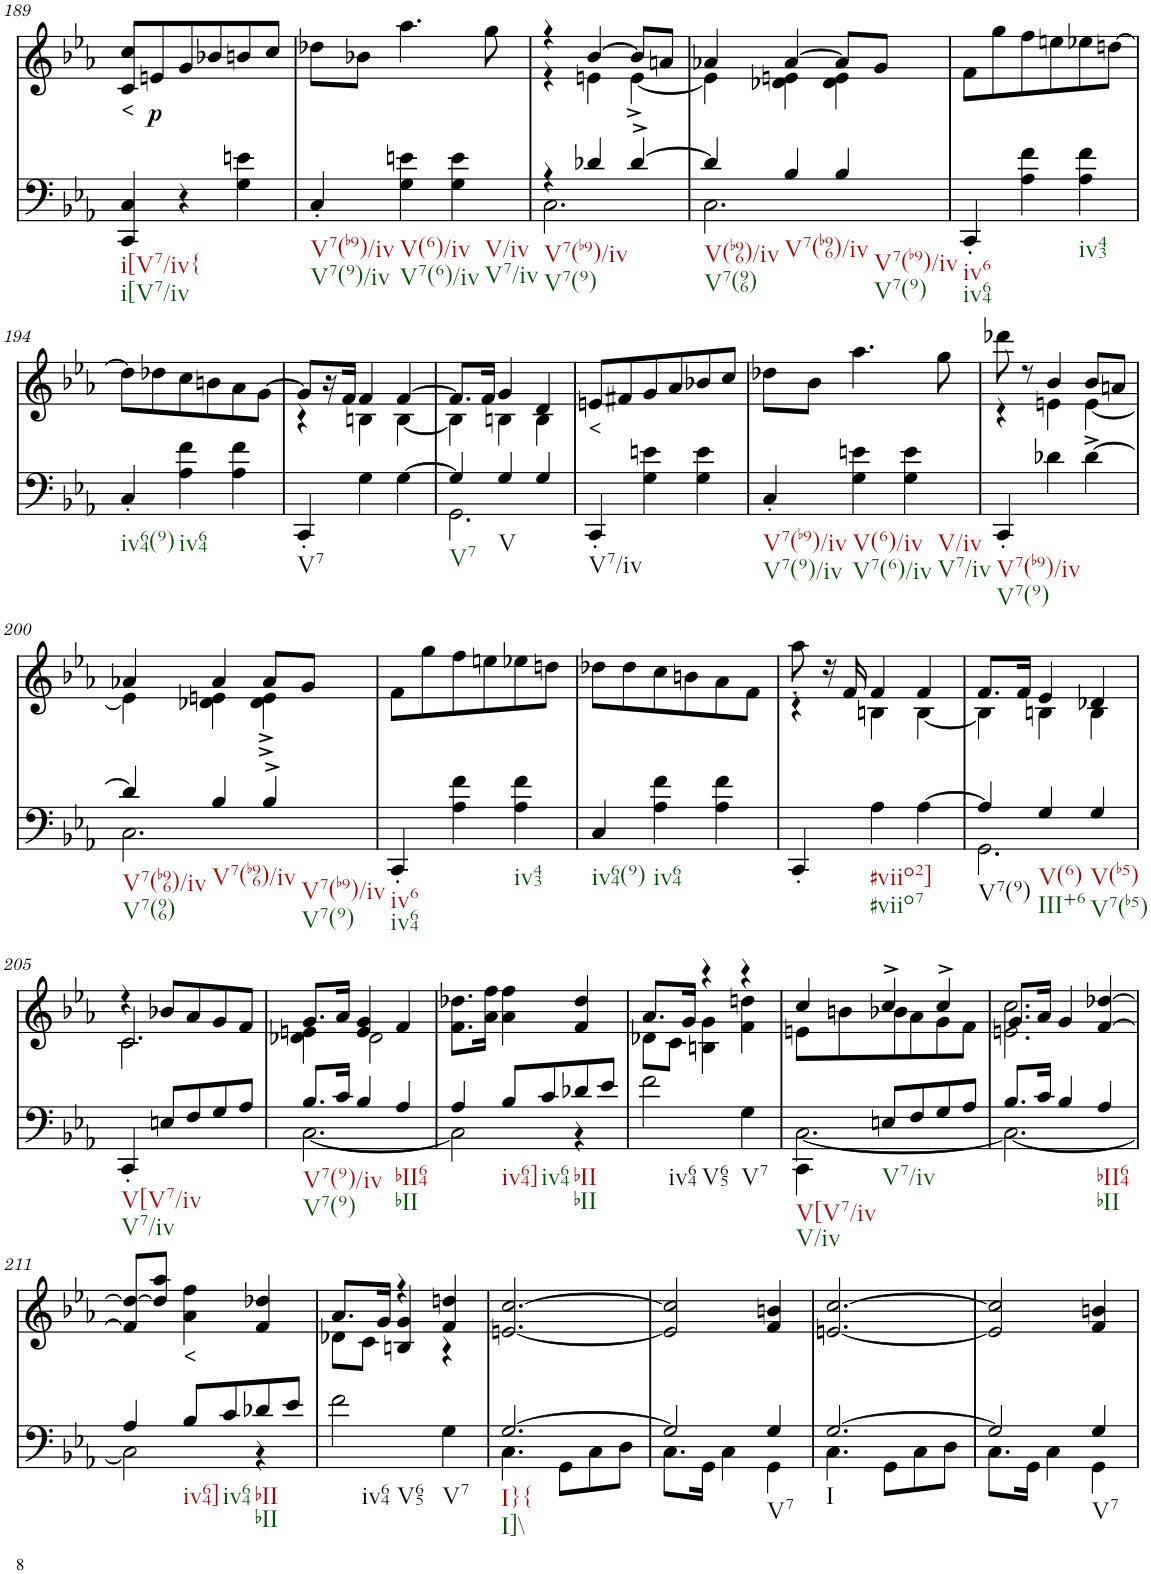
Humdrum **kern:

**kern	**kern	**text	**dynam
*part2	*part1	*part1	*part1
*staff2	*staff1	*staff1	*staff1
*I"Piano	*I"Piano	*	*
*I'Pno	*I'Pno	*	*
!!LO:PB:g=z
*clefF4	*clefG2	*	*
*k[b-e-a-]	*k[b-e-a-]	*	*
*M3/4	*M3/4	*	*
=189	=189	=189	=189
!LO:TX:b:t=i[V7/iv{	!	!	!
!LO:TX:b:t=i[V7/iv	!	!	!
!	!	!LO:LY:b	!
4CC/ 4C/	8c/ 8cc/L	<	.
!	!	!	!LO:DY:b
.	8en/	.	p
4r	8g/	.	.
.	8b-X/	.	.
4G\ 4en\	8bn/	.	.
.	8cc/J	.	.
=190	=190	=190	=190
!LO:TX:b:t=V7(b9)/iv	!	!	!
!LO:TX:b:t=V7(9)/iv	!	!	!
4C'/	8dd-X\L	.	.
.	8b-X\J	.	.
!LO:TX:b:t=V(6)/iv	!	!	!
!LO:TX:b:t=V7(6)/iv	!	!	!
4G\ 4en\	4.aa-\	.	.
!LO:TX:b:t=V/iv	!	!	!
!LO:TX:b:t=V7/iv	!	!	!
4G\ 4e\	.	.	.
.	8gg\	.	.
=191	=191	=191	=191
*^	*^	*	*
!LO:TX:b:t=V7(b9)/iv	!	!	!	!	!
!LO:TX:b:t=V7(9)	!	!	!	!	!
4r	2.C\	4r	4r	.	.
4d-X/	.	[4b-/	4en\	.	.
[4d-^/	.	8b-/L]	[4e^\	.	.
.	.	8an/J	.	.	.
=192	=192	=192	=192	=192	=192
!LO:TX:b:t=V(b96)/iv	!	!	!	!	!
!LO:TX:b:t=V7(96)	!	!	!	!	!
4d-/]	2.C\	4a-X/	4e\]	.	.
!LO:TX:b:t=V7(b96)/iv	!	!	!	!	!
4B-/	.	[4a-/	4d-X\ 4en\	.	.
!LO:TX:b:t=V7(b9)/iv	!	!	!	!	!
!LO:TX:b:t=V7(9)	!	!	!	!	!
4B-/	.	8a-/L]	4d-\ 4e\	.	.
.	.	8g/J	.	.	.
*v	*v	*	*	*	*
*	*v	*v	*	*
=193	=193	=193	=193
!LO:TX:b:t=iv6	!	!	!
!LO:TX:b:t=iv64	!	!	!
4CC'/	8f\L	.	.
.	8gg\	.	.
4A-\ 4f\	8ff\	.	.
.	8een\	.	.
!LO:TX:b:t=iv43	!	!	!
4A-\ 4f\	8ee-X\	.	.
.	[8ddn\J	.	.
!!LO:LB:g=z
=194	=194	=194	=194
!LO:TX:b:t=iv64(9)	!	!	!
4C'/	8dd\L]	.	.
.	8dd-X\	.	.
!LO:TX:b:t=iv64	!	!	!
4A-\ 4f\	8cc\	.	.
.	8bn\	.	.
4A-\ 4f\	8a-\	.	.
.	[8g\J	.	.
=195	=195	=195	=195
*	*^	*	*
!LO:TX:b:t=V7	!	!	!	!
4CC'/	8g/L]	4r	.	.
.	16r	.	.	.
.	16f/JJ	.	.	.
4G\	4f/	4Bn\	.	.
[4G\	[4f/	[4B\	.	.
=196	=196	=196	=196	=196
*^	*	*	*	*
!LO:TX:b:t=V7	!	!	!	!	!
4G/]	2.GG\	8.f/L]	4B\]	.	.
.	.	16f/Jk	.	.	.
!LO:TX:b:t=V	!	!	!	!	!
4G/	.	4g/	4Bn\	.	.
4G/	.	4d/	4B\	.	.
*v	*v	*	*	*	*
=197	=197	=197	=197	=197
!LO:TX:b:t=V7/iv	!	!	!	!
!	!	!	!LO:LY:b	!
*	*v	*v	*	*
4CC'/	8en/L	<	.
.	8f#X/	.	.
4G\ 4en\	8g/	.	.
.	8a-/	.	.
4G\ 4e\	8b-X/	.	.
.	8cc/J	.	.
=198	=198	=198	=198
!LO:TX:b:t=V7(b9)/iv	!	!	!
!LO:TX:b:t=V7(9)/iv	!	!	!
4C'/	8dd-X\L	.	.
.	8b-\J	.	.
!LO:TX:b:t=V(6)/iv	!	!	!
!LO:TX:b:t=V7(6)/iv	!	!	!
4G\ 4en\	4.aa-\	.	.
!LO:TX:b:t=V/iv	!	!	!
!LO:TX:b:t=V7/iv	!	!	!
4G\ 4e\	.	.	.
.	8gg\	.	.
=199	=199	=199	=199
*	*^	*	*
!LO:TX:b:t=V7(b9)/iv	!	!	!	!
!LO:TX:b:t=V7(9)	!	!	!	!
4CC'/	8ddd-X\	4r	.	.
.	8r	.	.	.
4d-X\	4en\	4b-/	.	.
[4d-^\	[4e\	8b-/L	.	.
.	.	8an/J	.	.
!!LO:LB:g=z	!!
=200	=200	=200	=200	=200
*^	*	*	*	*
!LO:TX:b:t=V7(b96)/iv	!	!	!	!	!
!LO:TX:b:t=V7(96)	!	!	!	!	!
4d-/]	2.C\	4a-X/	4e\]	.	.
!LO:TX:b:t=V7(b96)/iv	!	!	!	!	!
4B-/	.	4a-/	4d-X\ 4en\	.	.
!LO:TX:b:t=V7(b9)/iv	!	!	!	!	!
!LO:TX:b:t=V7(9)	!	!	!	!	!
4B-^/	.	8a-/L	4d-\^ 4e\^	.	.
.	.	8g/J	.	.	.
*v	*v	*	*	*	*
*	*v	*v	*	*
=201	=201	=201	=201
!LO:TX:b:t=iv6	!	!	!
!LO:TX:b:t=iv64	!	!	!
4CC'/	8f\L	.	.
.	8gg\	.	.
4A-\ 4f\	8ff\	.	.
.	8een\	.	.
!LO:TX:b:t=iv43	!	!	!
4A-\ 4f\	8ee-X\	.	.
.	8ddn\J	.	.
=202	=202	=202	=202
!LO:TX:b:t=iv64(9)	!	!	!
4C/	8dd-X\L	.	.
.	8dd-\	.	.
!LO:TX:b:t=iv64	!	!	!
4A-\ 4f\	8cc\	.	.
.	8bn\	.	.
4A-\ 4f\	8a-\	.	.
.	8f\J	.	.
=203	=203	=203	=203
*	*^	*	*
4CC'/	8aa-'\	4r	.	.
.	16r	.	.	.
.	16f/	.	.	.
!LO:TX:b:t=#viio2]	!	!	!	!
!LO:TX:b:t=#viio7	!	!	!	!
4A-\	4f/	4Bn\	.	.
[4A-\	4f/	[4B\	.	.
=204	=204	=204	=204	=204
*^	*	*	*	*
!LO:TX:b:t=V7(9)	!	!	!	!	!
4A-/]	2.GG\	8.f/L	4B\]	.	.
.	.	16f/Jk	.	.	.
!LO:TX:b:t=V(6)	!	!	!	!	!
!LO:TX:b:t=III+6	!	!	!	!	!
4G/	.	4e-/	4Bn\	.	.
!LO:TX:b:t=V(b5)	!	!	!	!	!
!LO:TX:b:t=V7(b5)	!	!	!	!	!
4G/	.	4d-X/	4B\	.	.
*v	*v	*	*	*	*
!!LO:LB:g=z
=205	=205	=205	=205	=205
*	*	*^	*	*
!LO:TX:b:t=V[V7/iv	!	!	!	!	!
!LO:TX:b:t=V7/iv	!	!	!	!	!
4CC'/	4r	2.c\	2.c/	.	.
8En/L	8b-X/L	.	.	.	.
8F/	8a-/	.	.	.	.
8G/	8g/	.	.	.	.
8A-/J	8f/J	.	.	.	.
*	*	*v	*v	*	*
=206	=206	=206	=206	=206
*^	*	*	*	*
!LO:TX:b:t=V7(9)/iv	!	!	!	!	!
!LO:TX:b:t=V7(9)	!	!	!	!	!
8.B-/L	[2.C\	8.g/L	4d-X\ 4en\	.	.
16c/Jk	.	16a-/Jk	.	.	.
4B-/	.	4e/ 4g/	2d-\	.	.
!LO:TX:b:t=bII64	!	!	!	!	!
!LO:TX:b:t=bII	!	!	!	!	!
4A-/	.	4f/	.	.	.
*	*	*v	*v	*	*
=207	=207	=207	=207	=207
4A-/	2C\]	8.f\ 8.dd-X\L	.	.
.	.	16a-\ 16ff\Jk	.	.
!LO:TX:b:t=iv64]	!	!	!	!
8B-/L	.	4a-\ 4ff\	.	.
!LO:TX:b:t=iv64	!	!	!	!
8c/	.	.	.	.
!LO:TX:b:t=bII	!	!	!	!
!LO:TX:b:t=bII	!	!	!	!
8d-X/	4r	4f/ 4dd-/	.	.
8e-/J	.	.	.	.
*v	*v	*	*	*
=208	=208	=208	=208
*	*^	*	*
!LO:TX:b:t=iv64	!	!	!	!
!LO:TX:b:t=V65	!	!	!	!
2f\	8.a-/L	8d-X\L	.	.
.	.	8c\J	.	.
.	16g/Jk	.	.	.
.	4r	4Bn\ 4g\	.	.
!LO:TX:b:t=V7	!	!	!	!
4G\	4r	4f\ 4ddn\	.	.
=209	=209	=209	=209	=209
*^	*	*	*	*
!LO:TX:b:t=V[V7/iv	!	!	!	!	!
!LO:TX:b:t=V/iv	!	!	!	!	!
4CC\	[2.C\	4cc/	8en\L	.	.
.	.	.	8bn\	.	.
!LO:TX:b:t=V7/iv	!	!	!	!	!
8En/L	.	4cc^/	8b-X\	.	.
8F/	.	.	8a-\	.	.
8G/	.	4cc^/	8g\	.	.
8A-/J	.	.	8f\J	.	.
=210	=210	=210	=210	=210	=210
8.B-/L	2.C\_	8.g/L	2.en\ 2.cc\	.	.
16c/Jk	.	16a-/Jk	.	.	.
4B-/	.	4g/	.	.	.
!LO:TX:b:t=bII64	!	!	!	!	!
!LO:TX:b:t=bII	!	!	!	!	!
4A-/	.	[4f/ [4dd-X/	.	.	.
*	*	*v	*v	*	*
!!LO:LB:g=z
=211	=211	=211	=211	=211
4A-/	2C\]	8f/] 8dd-/_L	.	.
.	.	8dd-/] 8aa-/J	.	.
!LO:TX:b:t=iv64]	!	!	!	!
!	!	!	!LO:LY:b	!
8B-/L	.	4a-\ 4ff\	<	.
!LO:TX:b:t=iv64	!	!	!	!
8c/	.	.	.	.
!LO:TX:b:t=bII	!	!	!	!
!LO:TX:b:t=bII	!	!	!	!
8d-X/	4r	4f/ 4dd-X/	.	.
8e-/J	.	.	.	.
*v	*v	*	*	*
=212	=212	=212	=212
*	*^	*	*
!LO:TX:b:t=iv64	!	!	!	!
!LO:TX:b:t=V65	!	!	!	!
2f\	8.a-/L	8d-X\L	.	.
.	.	8c\J	.	.
.	16g/Jk	.	.	.
.	4r	4Bn/ 4g/	.	.
!LO:TX:b:t=V7	!	!	!	!
4G\	4f/ 4ddn/	4r	.	.
=213	=213	=213	=213	=213
*^	*	*	*	*
!LO:TX:b:t=I}{	!	!	!	!	!
!LO:TX:b:t=I]\\	!	!	!	!	!
*	*	*v	*v	*	*
[2.G/	4.C\	[2.en/ [2.cc/	.	.
.	8GG\L	.	.	.
.	8C\	.	.	.
.	8D\J	.	.	.
=214	=214	=214	=214	=214
2G/]	8.C\L	2e/] 2cc/]	.	.
.	16GG\Jk	.	.	.
.	4C\	.	.	.
!LO:TX:b:t=V7	!	!	!	!
4G/	4GG\	4f/ 4bn/	.	.
=215	=215	=215	=215	=215
!LO:TX:b:t=I	!	!	!	!
[2.G/	4.C\	[2.en/ [2.cc/	.	.
.	8GG\L	.	.	.
.	8C\	.	.	.
.	8D\J	.	.	.
=216	=216	=216	=216	=216
2G/]	8.C\L	2e/] 2cc/]	.	.
.	16GG\Jk	.	.	.
.	4C\	.	.	.
!LO:TX:b:t=V7	!	!	!	!
4G/	4GG\	4f/ 4bn/	.	.
*v	*v	*	*	*
=	=	=	=
*-	*-	*-	*-
